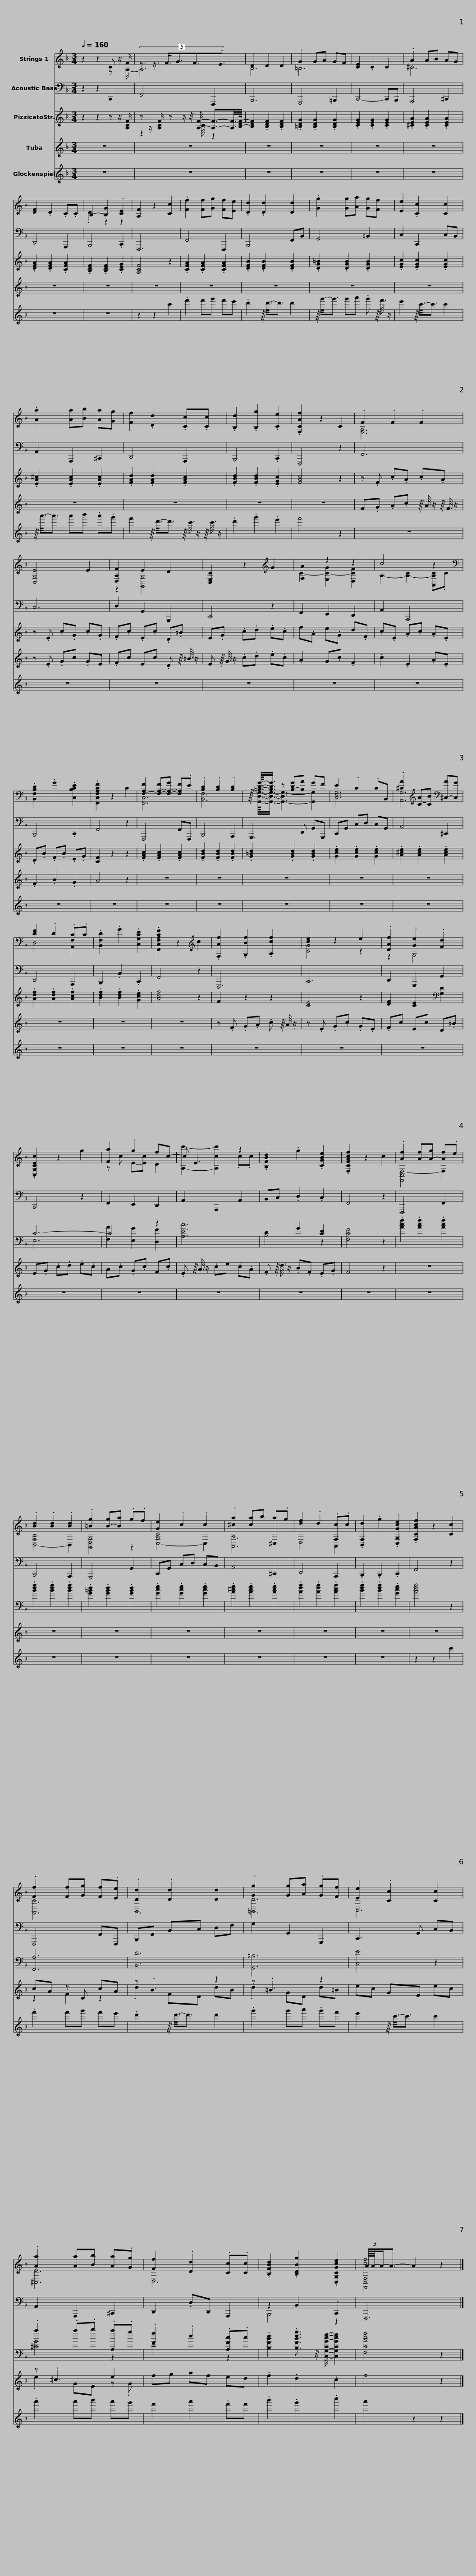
X:1
%%score ( 1 2 ) ( 3 4 ) ( 5 6 ) ( 7 8 ) 9
L:1/8
Q:1/4=160
M:3/4
I:linebreak $
K:F
V:1 treble
V:2 treble
V:3 bass
V:4 bass
V:5 treble
V:6 treble
V:7 treble
V:8 treble
V:9 treble
V:1
 z2 z2 C z/ F/ | (5:4:6z3/2 z3/4 F3/4G3/2F3/2.E3/2 | .D2 .D2 D2 | .G2 GA GF |$ [CE]2 .C2 C2 | %5
 .A2 AB AG | [DF]2 .D2 .C.C | B,2- [B,G]2 .[CE]2 | [A,F]2 z2 [Cc]2 | .[Ff]2 [Ff][Gg] [Ff][Ee] | %10
 .[Dd]2 .[Dd]2 [Dd]2 |$ .[Gg]2 [Gg][Aa] [Gg][Ff] | [Ee]2 .[Cc]2 [Cc]2 | .[Aa]2 [Aa][Bb] [Aa][Gg] | [Ff]2 .[Dd]2 .[Cc].[Cc] | %15
 .[B,d]2 .[B,g]2 .[Ce]2 | .[F,CAf]2 z2 C2 |$ .F2 .F2 .F2 | [C,G,E]4 E2 | [D,A,F]2 E2 D2 | %20
 [C,E,C]2 z2[K:treble] G2 | [F,A]2 z2 z2 |$ c4 z2[K:bass] | .[B,,F,B,D]2 .G2 .[C,B,CE]2 | .[F,,C,F,A,CF]2 z2 C2 | %25
 [F,-A,F]2 [F,-A,-F][F,-A,-G] [F,A,F].E | .[B,D]2 .[B,D]2 .[B,D]2 | z/16 [=B,DG]3/16-[B,DG]3/4 z [B,-DG][B,A] GF |$ E2 .C2 .CB,, | .[^CA]2[K:treble] [C-A][CB][K:bass] [^C,-A][C,G] | %30
 [DF]2 .D2 .[F,C].C | .[B,,F,D]2 .G2 .[C,G,CE]2 | .[F,,C,F,A,CF]2 z2[K:treble] c2 | .[F,Af]2 .[G,Bf]2 .[A,cf]2 |$ [ce]2 z2 e2 | %35
 .[DAf]2 .[Ge]2 .[Fd]2 | .[C,G,CEc]2 z2 g2 | [Fa]2 .g2 fc- | c E3 z2 | .[B,FBd]2 .g2 .[CGBe]2 |$ %40
 .[F,CFAcf]2 z2 c2 | .[Af]2 [A-f][A-g] [Af].e | .[Bd]2 .[Bd]2 .[Bd]2 | .[=Bg]2 [B-g][Ba] .g.f | [Ge]2 .c2 .c2 | %45
 .[^ca]2 [ca]b [^C,a].g | [df]2 .d2 .[F,c].c | .[B,,F,d]2 .g2 .[C,G,Gce]2 |$ .[F,CAcf]2 z2 [Cc]2 | .[Ff]2 [Ff][Gg] [Ff].[Ee] | %50
 .[Dd]2 .[Dd]2 [Dd]2 | .[Gg]2 [Gg][Aa] .[Gg][Ff] | [Ee]2 .[Cc]2 [Cc]2 |$ .[Aa]2 [Aa][Bb] [Aa].[Gg] | [Ff]2 .[Dd]2 .[Cc].[Cc] | %55
 .[B,FBd]2 .[B,DBg]2 .[C,G,CGce]2 | (3A/8A/8-A/-A3/2- A2 z2 |] %57
V:2
 z2 z2 z z/ A,/- | A,6 | B,6 | =B,6 |$ x6 | %5
 ^C6 | x6 | .D2 z2 z2 | x6 | x6 | %10
 x6 |$ x6 | x6 | x6 | x6 | %15
 x6 | x6 |$ [F,A,]6 | x6 | z2 [G,,G,]4 | %20
 x4[K:treble] x2 | C2- [E,C-G]2 [D,CF]2 |$ A,2- [A,-C]2 [A,,A,C][K:bass].C | x6 | x6 | %25
 [F,,C,]6 | [B,,F,]6 | z/16 [G,,D,G,]3/16-[G,,D,G,]3/4- [G,,-D,G,-]3 [G,,G,]2 |$ [C,E,G,]6 | [A,,G,]6[K:treble][K:bass] | %30
 D,4 A,,2 | x6 | x4[K:treble] x2 | x6 |$ [CG]4 z2 | %35
 z2 G,4 | x6 | z c E-[Ec] D2 | [A,c']2- [A,cc']2 .c.c | x6 |$ %40
 x6 | [F,,C,F,-]4 F,2 | [B,,-F,B,]4 B,,2 | [G,,D,G,]4 z2 | [C,-G,C]4 C,2 | %45
 [A,,A,]6 | D,4 A,,2 | x6 |$ x6 | [A,,C]6 | %50
 B,,6 | [=B,,D]6 | C,6 |$ [^C,E]6 | D,6 | %55
 x6 | [F,,C,F,cf]4 z2 |] %57
V:3
 z2 z2 C,,2 | F,,4 F,,,2 | B,,,6 | G,,,4 =B,,,2 |$ C,,4- C,,B,,, | %5
 A,,,4 ^C,,2 | D,,4 A,,,2 | B,,,4 .C,,2 | F,,,6 | F,,4 F,,,2 | %10
 B,,,4 F,,B,, |$ G,,4 =B,,2 | C,2 C,,2 C,B,, | A,,2 A,,,2 ^C,,2 | D,,4 A,,,2 | %15
 B,,,4 .C,,2 | F,,,4 z2 |$ F,,6 | C,6 | D,2 G,,2 G,,,2 | %20
 C,,4 z2 | F,,2 E,,2 D,,2 |$ A,,2 A,,,4 | B,,,4 .C,,2 | F,,4 z2 | %25
 F,,,4 F,,F,,, | B,,,4 A,,,2 | G,,,3 D,, G,,G,,, |$ C,,G,, C,D, C,G,, | A,,4 ^C,,2 | %30
 D,,4 A,,,2 | B,,,2 .B,,2 .C,,2 | F,,4 z2 | F,,,6 |$ C,,6 | %35
 D,,2 G,,,2 G,,2 | C,,4 z2 | F,,2 E,,2 D,,2 | A,,2 A,,,2 A,,2 | B,,C, .D,2 .C,2 |$ %40
 F,,4 z2 | F,,,4 F,,2 | B,,,4 A,,,2 | G,,,4 G,,2 | C,,G,, C,D, C,B,, | %45
 A,,4 ^C,,2 | D,,4 A,,,2 | .B,,,2 .B,,,2 .C,,2 |$ F,,4 z2 | F,,,4 F,,F,,, | %50
 B,,,F,, B,,C, D,F, | G,2 G,,2 G,,,2 | C,,3 G,, C,B,, |$ A,,2 A,,,2 ^C,,2 | D,,2 .D,D,, A,,,2 | %55
 z2 B,,2 .C,,2 | F,,,6 |] %57
V:4
 x6 | x6 | x6 | x6 |$ x6 | %5
 x6 | x6 | x6 | x6 | x6 | %10
 x6 |$ x6 | x6 | x6 | x6 | %15
 x6 | x6 |$ x6 | x6 | x6 | %20
 x6 | x6 |$ x6 | x6 | x6 | %25
 x6 | x6 | x6 |$ x6 | x6 | %30
 x6 | x6 | x6 | x6 |$ x6 | %35
 x6 | x6 | x6 | x6 | x6 |$ %40
 x6 | x6 | x6 | x6 | x6 | %45
 x6 | x6 | x6 |$ x6 | x6 | %50
 x6 | x6 | x6 |$ x6 | x6 | %55
 B,,,4 z2 | x6 |] %57
V:5
 z2 z2 z z/ [A,CF]/ | z z/ [A,CF]/ z z/ z/4 [A,F]/4- [A,F]3/2-[A,F]/4>[B,DF]/4- | [B,DF]2 .[B,DF]2 .[B,DF]2 | .[=B,DG]2 .[B,DG]2 .[B,DG]2 |$ .[CEG]2 .[CEG]2 .[CEG]2 | %5
 .[^CEA]2 .[CEA]2 .[CEA]2 | .[DFA]2 .[DFA]2 .[CFA]2 | .[B,DF]2 .[B,DF]2 .[CEG]2 | [A,CF]4 z2 | .[CFA]2 .[CFA]2 .[CFA]2 | %10
 .[DFB]2 .[DFB]2 .[DFB]2 |$ .[DG=B]2 .[DGB]2 .[DGB]2 | .[EGc]2 .[EGc]2 .[EGc]2 | .[EA^c]2 .[EAc]2 .[EAc]2 | .[FAd]2 .[FAd]2 .[FAc]2 | %15
 .[FBd]2 .[FBd]2 .[EGc]2 | [FAc]4 z2 |$ z .F .c.A .c.A | z .E .c.G .c.G | .F.c .E.c .D.=B | %20
 E.G .c.d .e.c | f.A e.G d.F |$ .c.E .A.c .A.E | .D.B .F.B .E.G | [CF]2 z2 z2 | %25
 .[FAc]2 .[FAc]2 .[FAc]2 | .[FBd]2 .[FBd]2 .[FBd]2 | .[G=Bd]2 .[GBd]2 .[GBd]2 |$ .[Gce]2 .[Gce]2 .[Gce]2 | .[A^ce]2 .[Ace]2 .[Ace]2 | %30
 .[Adf]2 .[Adf]2 .[Acf]2 | .[Bdf]2 .[Bdf]2 .[Gce]2 | [Acf]4 z2 | F2 z2 z2 |$ [CE]4 z2 | %35
 [DF]2 [CE]2[K:bass] [G,D]2 | C6- | C4 z2 | [A,Ec]6 | D2 G2 [CE]2 |$ %40
 [F,CF]4 z2 | .[Acf]2 .[Acf]2 .[Acf]2 | .[Bdf]2 .[Bdf]2 .[Bdf]2 | .[G=Bd]2 .[GBd]2 .[GBd]2 | .[Gce]2 .[Gce]2 .[Gce]2 | %45
 .[A^ce]2 .[Ace]2 .[Ace]2 | .[Adf]2 .[Adf]2 .[Acf]2 | .[Bdf]2 .[Bdf]2 .[Gce]2 |$ [Acf]4 z2 | [F,,A,]6 | %50
 [B,,D]6 | [G,,=B,]6 | [C,E]4 z2 |$ .a2 .a.b .[A,a].g | .[Ff]2 .d2 .[A,Fc].c | %55
 .[B,FBd]2 .[B,FBdg]3/2 z/4 [C,G,CGce]/4- [C,G,CGce]2 | [F,CAcf]4 z2 |] %57
V:6
 x6 | z2 z z/ z/4 C/4 z2 | x6 | x6 |$ x6 | %5
 x6 | x6 | x6 | x6 | x6 | %10
 x6 |$ x6 | x6 | x6 | x6 | %15
 x6 | x6 |$ x6 | x6 | x6 | %20
 x6 | x6 |$ x6 | x6 | x6 | %25
 x6 | x6 | x6 |$ x6 | x6 | %30
 x6 | x6 | x6 | x6 |$ x6 | %35
 x4[K:bass] x2 | E,6 | [F,A]2 [E,G]2 [D,F]2 | x6 | B,4 z2 |$ %40
 x6 | x6 | x6 | x6 | x6 | %45
 x6 | x6 | x6 |$ x6 | x6 | %50
 x6 | x6 | x6 |$ [^CG]4 z2 | D4 z2 | %55
 x6 | x6 |] %57
V:7
 z6 | z6 | z6 | z6 |$ z6 | %5
 z6 | z6 | z6 | z6 | z6 | %10
 z6 |$ z6 | z6 | z6 | z6 | %15
 z6 | z6 |$ F.G .A.c z/8 A3/8 z/ z/8 F3/8 z/ | z .E .Gc .GE | .Fc Ec .D z/8 =B3/8 z/ | %20
 E z/8 G3/8 z/ .c.d .e.c | .A2 G.c .F2 |$ .c2 .E2 .A.E | .F2 .B2 .G2 | A4 z2 | %25
 z6 | z6 | z6 |$ z6 | z6 | %30
 z6 | z6 | z6 | z .F .G.A .c z/8 A3/8 z/ |$ z .E .G.c .G.E | %35
 .Fc Ec D.=B | E.G .c.d .e.c | A.c .G.c F.c | .E z/8 A3/8 z/ .ce .c.A | .F z/8 d3/8 z/ .B.F .E.G |$ %40
 F4 z2 | z6 | z6 | z6 | z6 | %45
 z6 | z6 | z6 |$ z6 | cA z C cA | %50
 z .B3 z2 | z .=B3 z2 | ec GE ec |$ z .^c3 e2 | fg af ed | %55
 .f2 .d2 .c2 | f4 z2 |] %57
V:8
 x6 | x6 | x6 | x6 |$ x6 | %5
 x6 | x6 | x6 | x6 | x6 | %10
 x6 |$ x6 | x6 | x6 | x6 | %15
 x6 | x6 |$ x6 | x6 | x6 | %20
 x6 | x6 |$ x6 | x6 | x6 | %25
 x6 | x6 | x6 |$ x6 | x6 | %30
 x6 | x6 | x6 | x6 |$ x6 | %35
 x6 | x6 | x6 | x6 | x6 |$ %40
 x6 | x6 | x6 | x6 | x6 | %45
 x6 | x6 | x6 |$ x6 | z2 F2 z2 | %50
 .d2 FD dB | .d2 GD d=B | x6 |$ .e2 GE z .G | x6 | %55
 x6 | x6 |] %57
V:9
 z6 | z6 | z6 | z6 |$ z6 | %5
 z6 | z6 | z6 | z2 z2 c'2 | .f'2 f'g' f'e' | %10
 .d'2 z/8 d'3/8-d'3/2 d'2 |$ z/8 g'3/8-g'3/2 g'a' .g' z/8 f'3/8 z/ | e'2 z/8 c'3/8-c'3/2 c'2 | z/8 a'3/8-a'3/2 a'b' .a'.g' | f'2 z/8 d'3/8-d'3/2 z/8 c'3/8 z/ z/8 c'3/8 z/ | %15
 .d'2 .g'2 .e'2 | f'4 z2 |$ z6 | z6 | z6 | %20
 z6 | z6 |$ z6 | z6 | z6 | %25
 z6 | z6 | z6 |$ z6 | z6 | %30
 z6 | z6 | z6 | z6 |$ z6 | %35
 z6 | z6 | z6 | z6 | z6 |$ %40
 z6 | z6 | z6 | z6 | z6 | %45
 z6 | z6 | z6 |$ z2 z2 c'2 | .f'2 f'g' f'e' | %50
 .d'2 z/8 d'3/8-d'3/2 d'2 | .g'2 g'a' .g'f' | e'2 z/8 c'3/8-c'3/2 c'2 |$ .a'2 a'b' a'g' | f'2 a'2 .f'f' | %55
 .b'2 .g'2 .c''2 | a'2 z2 z2 |] %57
